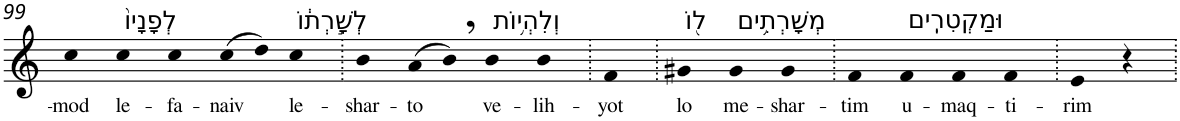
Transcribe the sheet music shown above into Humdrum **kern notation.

**kern	**text
*part1	*part1
*staff1	*staff1
*I"Piano	*
*I'Pno	*
!!LO:PB:g=z
*clefG2	*
*k[]	*
=99	=99
!	!LO:LY:b
4cc	-mod
!LO:TX:a:t=לְפָנָיו֙	!
!	!LO:LY:b
4cc	le-
!	!LO:LY:b
4cc	-fa-
!	!LO:LY:b
(>8cc	-naiv
8dd)	.
!LO:TX:a:t=לְשָׁ֣רְת֔וֹ	!
!	!LO:LY:b
4cc	le-
=100.	=100.
!	!LO:LY:b
4b	-shar-
!	!LO:LY:b
(>8a	-to
8b,)	.
!LO:TX:a:t=וְלִהְי֥וֹת	!
!	!LO:LY:b
4b	ve-
!	!LO:LY:b
4b	-lih-
=101.	=101.
!	!LO:LY:b
4f	-yot
=102.	=102.
!LO:TX:a:t=ל֖וֹ	!
!	!LO:LY:b
4g#X	lo
!LO:TX:a:t=מְשָׁרְתִ֥ים	!
!	!LO:LY:b
4g#	me-
!	!LO:LY:b
4g#	-shar-
=103.	=103.
!	!LO:LY:b
4f	-tim
!LO:TX:a:t=וּמַקְטִרִֽים	!
!	!LO:LY:b
4f	u-
!	!LO:LY:b
4f	-maq-
!	!LO:LY:b
4f	-ti-
=104.	=104.
!	!LO:LY:b
4e	-rim
4r	.
=.	=.
*-	*-
